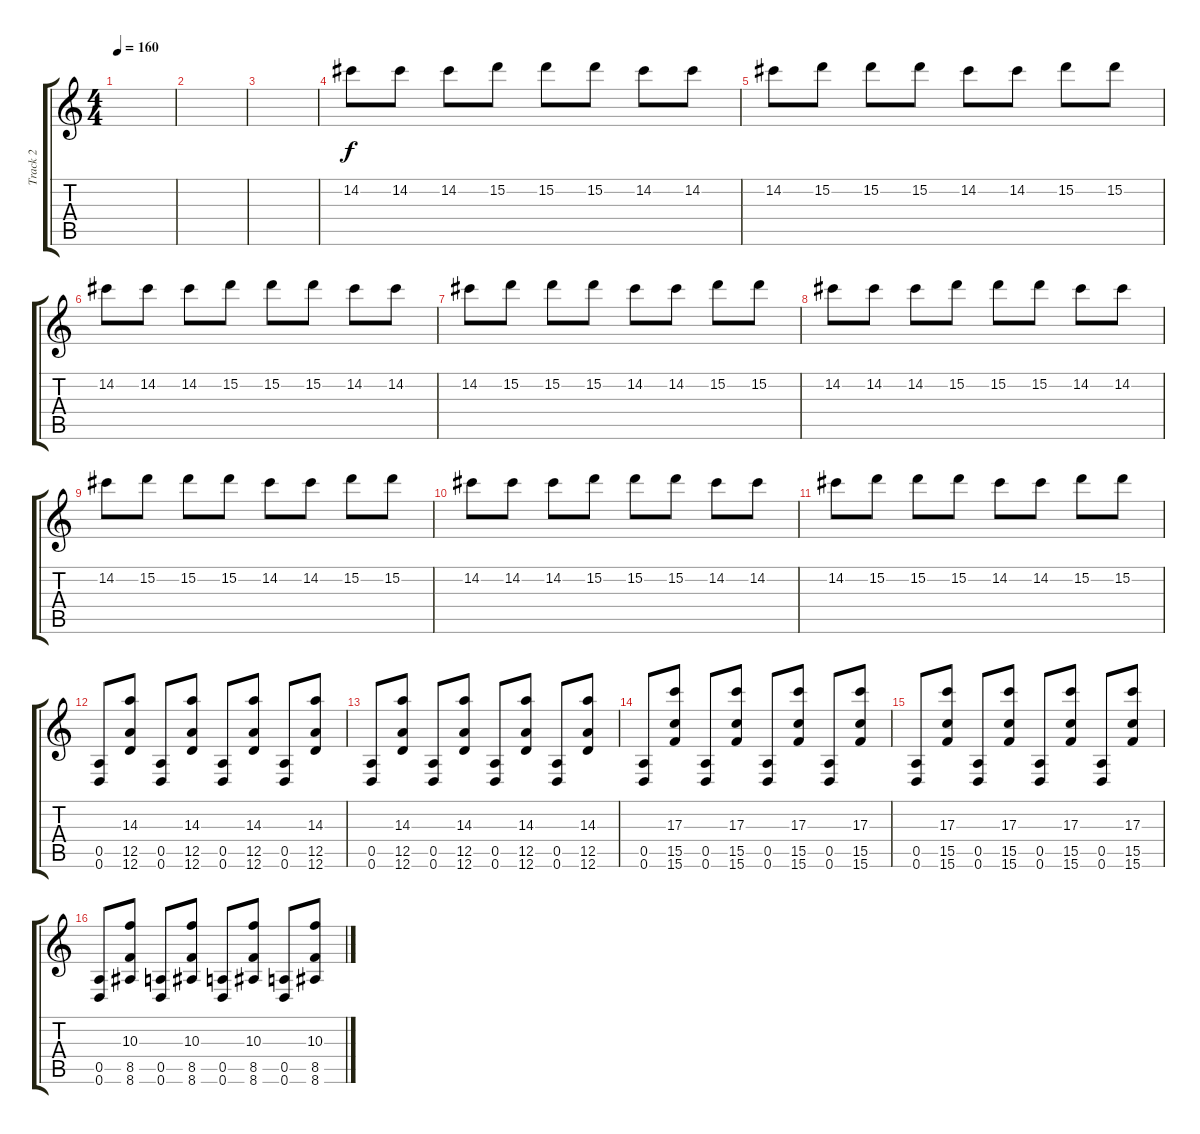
\track ("Track 2" "Track 2") {instrument distortionguitar}
\staff {score tabs}
\tuning (E4 B3 G3 D3 A2 D2) {hide}
\ts (4 4)
\tempo 160
\clef g2
\ks c
|
|
|
14.2.8 14.2.8 14.2.8 15.2.8 15.2.8 15.2.8 14.2.8 14.2.8 |
14.2.8 15.2.8 15.2.8 15.2.8 14.2.8 14.2.8 15.2.8 15.2.8 |
14.2.8 14.2.8 14.2.8 15.2.8 15.2.8 15.2.8 14.2.8 14.2.8 |
14.2.8 15.2.8 15.2.8 15.2.8 14.2.8 14.2.8 15.2.8 15.2.8 |
14.2.8 14.2.8 14.2.8 15.2.8 15.2.8 15.2.8 14.2.8 14.2.8 |
14.2.8 15.2.8 15.2.8 15.2.8 14.2.8 14.2.8 15.2.8 15.2.8 |
14.2.8 14.2.8 14.2.8 15.2.8 15.2.8 15.2.8 14.2.8 14.2.8 |
14.2.8 15.2.8 15.2.8 15.2.8 14.2.8 14.2.8 15.2.8 15.2.8 |
(0.5 0.6).8 (14.3 12.5 12.6).8 (0.5 0.6).8 (14.3 12.5 12.6).8 (0.5 0.6).8 (14.3 12.5 12.6).8 (0.5 0.6).8 (14.3 12.5 12.6).8 |
(0.5 0.6).8 (14.3 12.5 12.6).8 (0.5 0.6).8 (14.3 12.5 12.6).8 (0.5 0.6).8 (14.3 12.5 12.6).8 (0.5 0.6).8 (14.3 12.5 12.6).8 |
(0.5 0.6).8 (17.3 15.5 15.6).8 (0.5 0.6).8 (17.3 15.5 15.6).8 (0.5 0.6).8 (17.3 15.5 15.6).8 (0.5 0.6).8 (17.3 15.5 15.6).8 |
(0.5 0.6).8 (17.3 15.5 15.6).8 (0.5 0.6).8 (17.3 15.5 15.6).8 (0.5 0.6).8 (17.3 15.5 15.6).8 (0.5 0.6).8 (17.3 15.5 15.6).8 |
(0.5 0.6).8 (10.3 8.5 8.6).8 (0.5 0.6).8 (10.3 8.5 8.6).8 (0.5 0.6).8 (10.3 8.5 8.6).8 (0.5 0.6).8 (10.3 8.5 8.6).8
